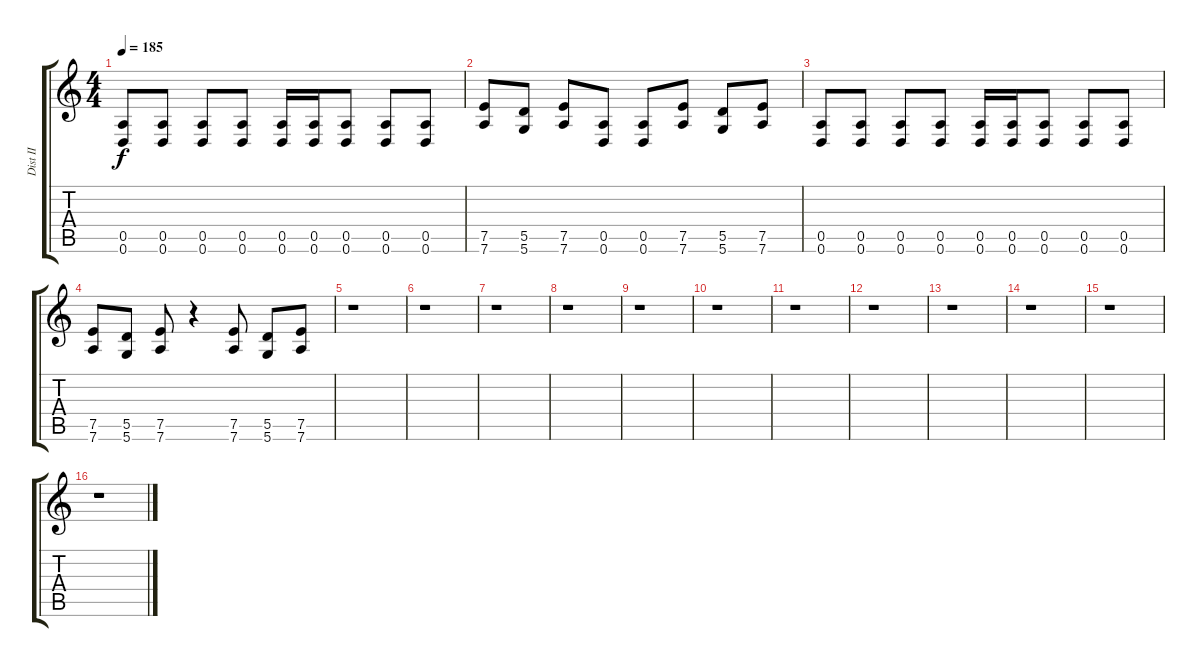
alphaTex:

\track ("Dist II" "Dist II") {instrument distortionguitar}
\staff {score tabs}
\tuning (E4 B3 G3 D3 A2 D2) {hide}
\ts (4 4)
\tempo 185
\clef g2
\ks c
(0.5 0.6).8{dy f} (0.5 0.6).8 (0.5 0.6).8 (0.5 0.6).8 (0.5 0.6).16 (0.5 0.6).16 (0.5 0.6).8 (0.5 0.6).8 (0.5 0.6).8 |
(7.5 7.6).8 (5.5 5.6).8 (7.5 7.6).8 (0.5 0.6).8 (0.5 0.6).8 (7.5 7.6).8 (5.5 5.6).8 (7.5 7.6).8 |
(0.5 0.6).8 (0.5 0.6).8 (0.5 0.6).8 (0.5 0.6).8 (0.5 0.6).16 (0.5 0.6).16 (0.5 0.6).8 (0.5 0.6).8 (0.5 0.6).8 |
(7.5 7.6).8 (5.5 5.6).8 (7.5 7.6).8 r.4 (7.5 7.6).8 (5.5 5.6).8 (7.5 7.6).8 |
r.1 |
r.1 |
r.1 |
r.1 |
r.1 |
r.1 |
r.1 |
r.1 |
r.1 |
r.1 |
r.1 |
r.1
